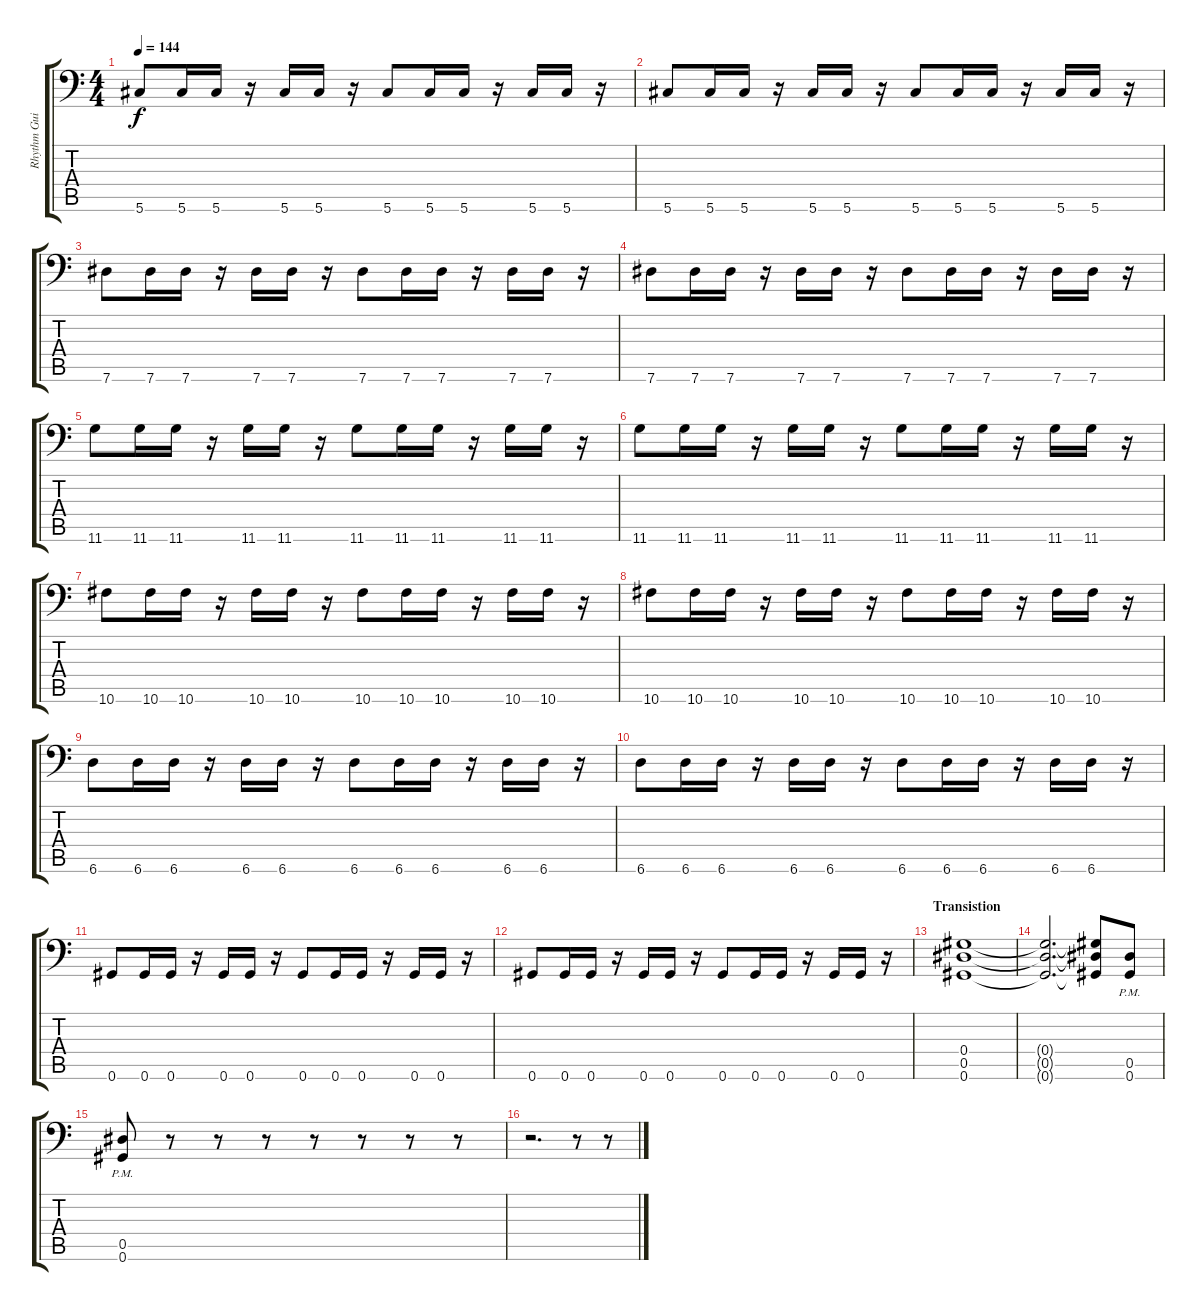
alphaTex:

\track ("Rhythm Guitar 2" "Rhythm Gui") {instrument distortionguitar}
\staff {score tabs}
\tuning (Bb3 F3 Db3 Ab2 Eb2 Ab1) {hide}
\ts (4 4)
\tempo 144
\clef f4
\ks c
5.6.8{dy f} 5.6.16 5.6.16 r.16 5.6.16 5.6.16 r.16 5.6.8 5.6.16 5.6.16 r.16 5.6.16 5.6.16 r.16 |
5.6.8 5.6.16 5.6.16 r.16 5.6.16 5.6.16 r.16 5.6.8 5.6.16 5.6.16 r.16 5.6.16 5.6.16 r.16 |
7.6.8 7.6.16 7.6.16 r.16 7.6.16 7.6.16 r.16 7.6.8 7.6.16 7.6.16 r.16 7.6.16 7.6.16 r.16 |
7.6.8 7.6.16 7.6.16 r.16 7.6.16 7.6.16 r.16 7.6.8 7.6.16 7.6.16 r.16 7.6.16 7.6.16 r.16 |
11.6.8 11.6.16 11.6.16 r.16 11.6.16 11.6.16 r.16 11.6.8 11.6.16 11.6.16 r.16 11.6.16 11.6.16 r.16 |
11.6.8 11.6.16 11.6.16 r.16 11.6.16 11.6.16 r.16 11.6.8 11.6.16 11.6.16 r.16 11.6.16 11.6.16 r.16 |
10.6.8 10.6.16 10.6.16 r.16 10.6.16 10.6.16 r.16 10.6.8 10.6.16 10.6.16 r.16 10.6.16 10.6.16 r.16 |
10.6.8 10.6.16 10.6.16 r.16 10.6.16 10.6.16 r.16 10.6.8 10.6.16 10.6.16 r.16 10.6.16 10.6.16 r.16 |
6.6.8 6.6.16 6.6.16 r.16 6.6.16 6.6.16 r.16 6.6.8 6.6.16 6.6.16 r.16 6.6.16 6.6.16 r.16 |
6.6.8 6.6.16 6.6.16 r.16 6.6.16 6.6.16 r.16 6.6.8 6.6.16 6.6.16 r.16 6.6.16 6.6.16 r.16 |
0.6.8 0.6.16 0.6.16 r.16 0.6.16 0.6.16 r.16 0.6.8 0.6.16 0.6.16 r.16 0.6.16 0.6.16 r.16 |
0.6.8 0.6.16 0.6.16 r.16 0.6.16 0.6.16 r.16 0.6.8 0.6.16 0.6.16 r.16 0.6.16 0.6.16 r.16 |
\section ("" "Transistion")
(0.4 0.5 0.6).1 |
(0.4{t} 0.5{t} 0.6{t}).2{d} (0.4{t} 0.5{t} 0.6{t}).8 (0.5{pm} 0.6{pm}).8 |
(0.5{pm} 0.6{pm}).8 r.8 r.8 r.8 r.8 r.8 r.8 r.8 |
r.2{d} r.8 r.8
